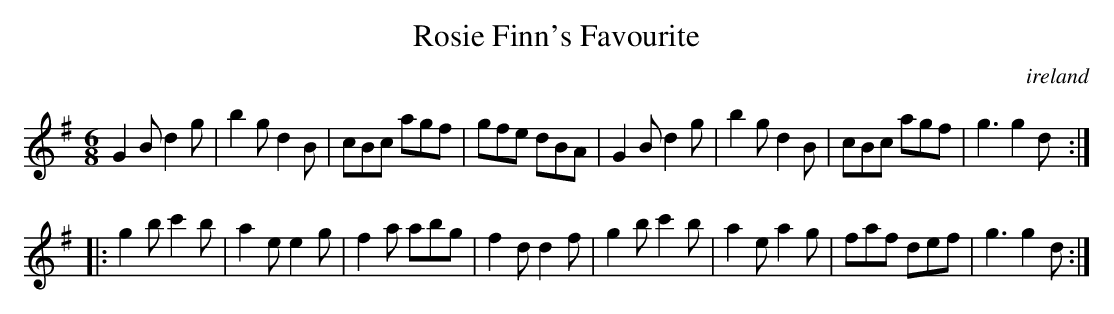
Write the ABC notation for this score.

X:1
T:Rosie Finn's Favourite
O:ireland
M:6/8
K:G
G2B d2g|b2g d2B|cBc agf|gfe dBA|G2B d2g|b2g d2B|cBc agf|g3 g2d:|
|:g2b c'2b|a2e e2g|f2a abg|f2d d2f|g2b c'2b|a2e a2g|faf def|g3 g2d:|
